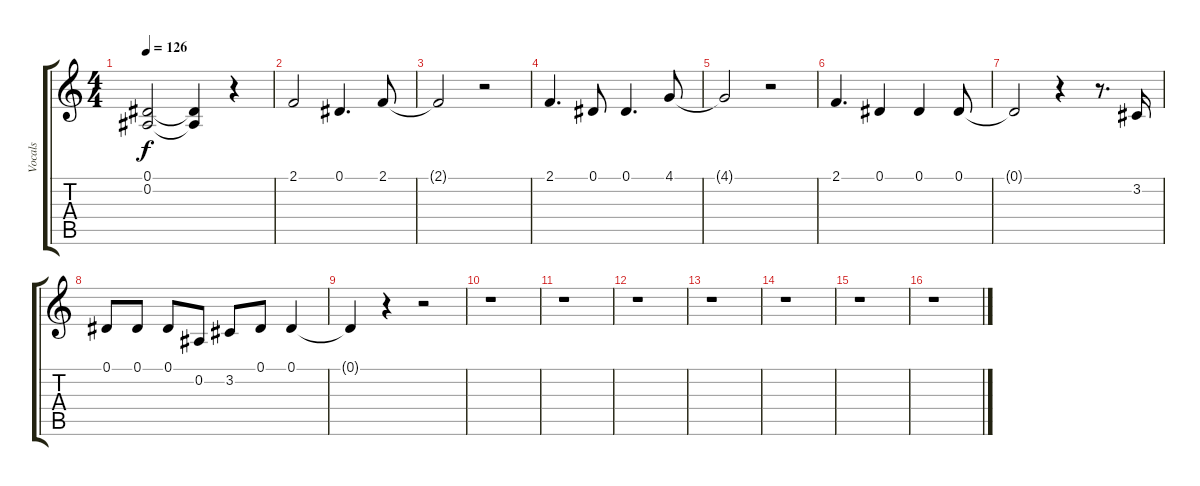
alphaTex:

\track ("Vocals" "Vocals") {instrument lead2sawtooth}
\staff {score tabs}
\tuning (Eb4 Bb3 Gb3 Db3 Ab2 Eb2) {hide}
\ts (4 4)
\tempo 126
\clef g2
\ks c
(0.1{t} 0.2{t}).2{dy f} (0.1{t} 0.2{t}).4 r.4 |
2.1.2 0.1.4{d} 2.1.8 |
2.1{t}.2 r.2 |
2.1.4{d} 0.1.8 0.1.4{d} 4.1.8 |
4.1{t}.2 r.2 |
2.1.4{d} 0.1.4 0.1.4 0.1.8 |
0.1{t}.2 r.4 r.8{d} 3.2.16 |
0.1.8 0.1.8 0.1.8 0.2.8 3.2.8 0.1.8 0.1.4 |
0.1{t}.4 r.4 r.2 |
r.1 |
r.1 |
r.1 |
r.1 |
r.1 |
r.1 |
r.1
